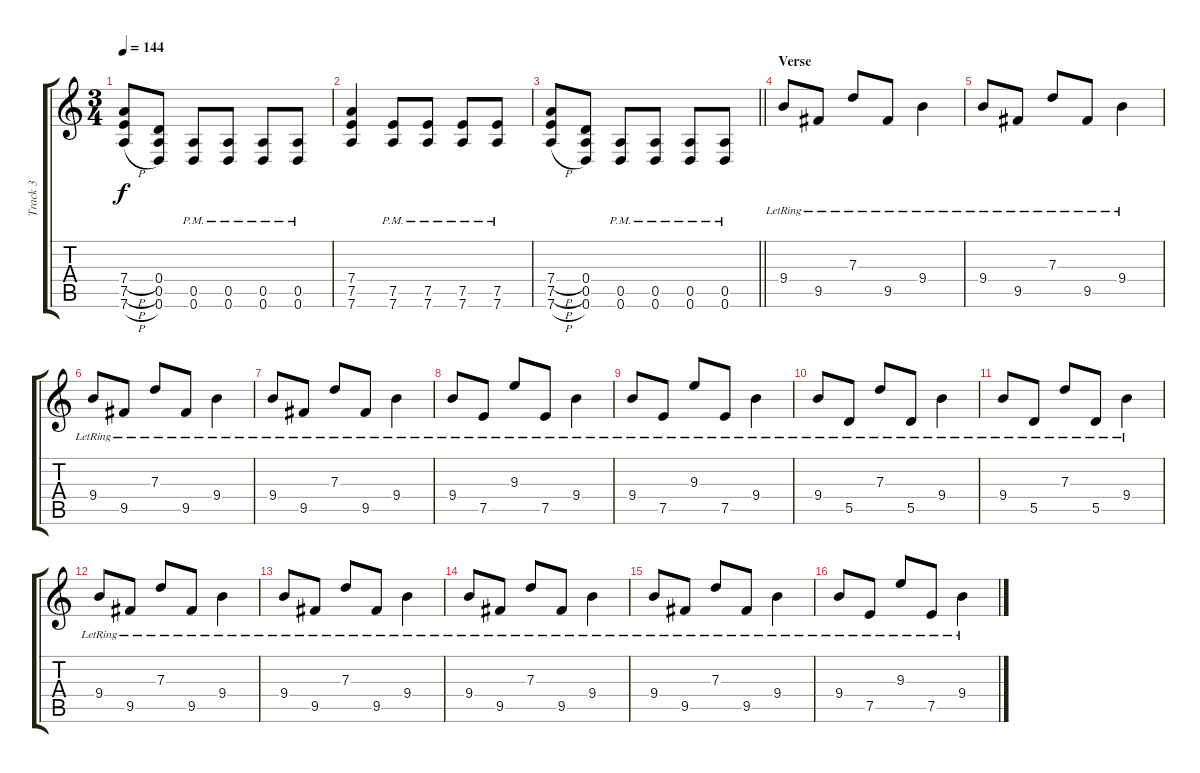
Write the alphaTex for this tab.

\track ("Track 3" "Track 3") {instrument overdrivenguitar}
\staff {score tabs}
\tuning (E4 B3 G3 D3 A2 D2) {hide}
\ts (3 4)
\tempo 144
\clef g2
\ks c
(7.4{h} 7.5{h} 7.6{h}).8{dy f} (0.4 0.5 0.6).8 (0.5{pm} 0.6{pm}).8 (0.5{pm} 0.6{pm}).8 (0.5{pm} 0.6{pm}).8 (0.5{pm} 0.6{pm}).8 |
(7.4 7.5 7.6).4 (7.5{pm} 7.6{pm}).8 (7.5{pm} 7.6{pm}).8 (7.5{pm} 7.6{pm}).8 (7.5{pm} 7.6{pm}).8 |
\barLineRight lightlight
(7.4{h} 7.5{h} 7.6{h}).8 (0.4 0.5 0.6).8 (0.5{pm} 0.6{pm}).8 (0.5{pm} 0.6{pm}).8 (0.5{pm} 0.6{pm}).8 (0.5{pm} 0.6{pm}).8 |
\section ("" "Verse")
9.4{lr}.8{instrument electricguitarjazz} 9.5{lr}.8 7.3{lr}.8 9.5{lr}.8 9.4{lr}.4 |
9.4{lr}.8 9.5{lr}.8 7.3{lr}.8 9.5{lr}.8 9.4{lr}.4 |
9.4{lr}.8 9.5{lr}.8 7.3{lr}.8 9.5{lr}.8 9.4{lr}.4 |
9.4{lr}.8 9.5{lr}.8 7.3{lr}.8 9.5{lr}.8 9.4{lr}.4 |
9.4{lr}.8 7.5{lr}.8 9.3{lr}.8 7.5{lr}.8 9.4{lr}.4 |
9.4{lr}.8 7.5{lr}.8 9.3{lr}.8 7.5{lr}.8 9.4{lr}.4 |
9.4{lr}.8 5.5{lr}.8 7.3{lr}.8 5.5{lr}.8 9.4{lr}.4 |
9.4{lr}.8 5.5{lr}.8 7.3{lr}.8 5.5{lr}.8 9.4{lr}.4 |
9.4{lr}.8 9.5{lr}.8 7.3{lr}.8 9.5{lr}.8 9.4{lr}.4 |
9.4{lr}.8 9.5{lr}.8 7.3{lr}.8 9.5{lr}.8 9.4{lr}.4 |
9.4{lr}.8 9.5{lr}.8 7.3{lr}.8 9.5{lr}.8 9.4{lr}.4 |
9.4{lr}.8 9.5{lr}.8 7.3{lr}.8 9.5{lr}.8 9.4{lr}.4 |
9.4{lr}.8 7.5{lr}.8 9.3{lr}.8 7.5{lr}.8 9.4{lr}.4
